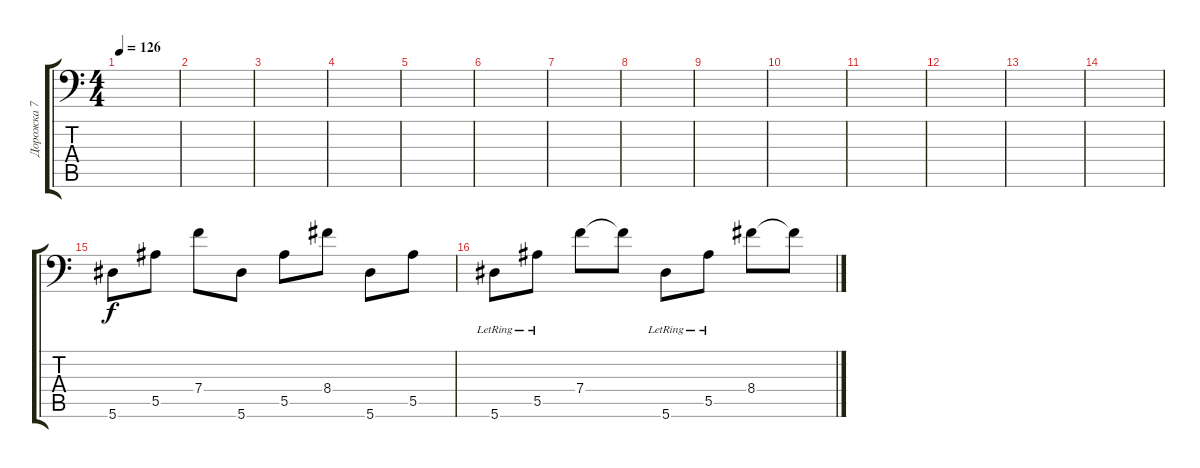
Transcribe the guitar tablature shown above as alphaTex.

\track ("Дорожка 7" "Дорожка 7") {instrument overdrivenguitar}
\staff {score tabs}
\tuning (C4 G3 Eb3 Bb2 F2 Bb1) {hide}
\ts (4 4)
\tempo 126
\clef f4
\ks c
|
|
|
|
|
|
|
|
|
|
|
|
|
|
5.6.8 5.5.8 7.4.8 5.6.8 5.5.8 8.4.8 5.6.8 5.5.8 |
5.6{lr}.8 5.5{lr}.8 7.4.8 7.4{t}.8 5.6{lr}.8 5.5{lr}.8 8.4.8 8.4{t}.8
